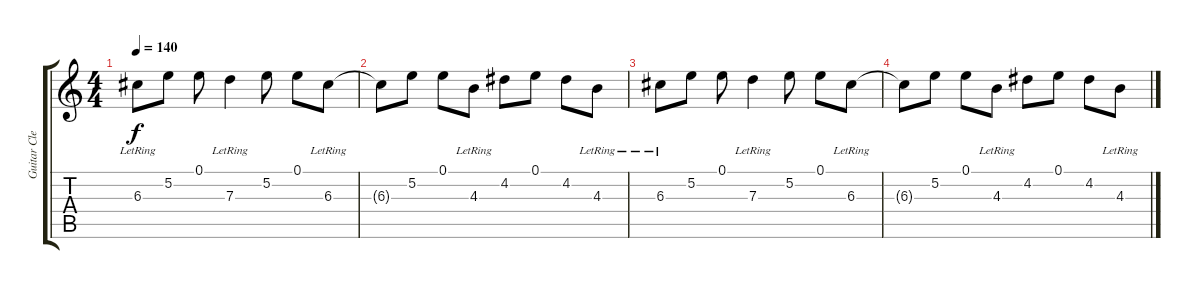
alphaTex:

\track ("Guitar Clean" "Guitar Cle") {instrument electricguitarclean}
\staff {score tabs}
\tuning (E4 B3 G3 D3 A2 E2) {hide}
\ts (4 4)
\tempo 140
\clef g2
\ks c
6.3{lr}.8{dy f} 5.2.8 0.1.8 7.3{lr}.4 5.2.8 0.1.8 6.3{lr}.8 |
6.3{t}.8{volume 1} 5.2.8 0.1.8 4.3{lr}.8 4.2.8 0.1.8 4.2.8 4.3{lr}.8 |
6.3{lr}.8 5.2.8 0.1.8 7.3{lr}.4 5.2.8 0.1.8 6.3{lr}.8 |
6.3{t}.8 5.2.8 0.1.8 4.3{lr}.8 4.2.8 0.1.8 4.2.8 4.3{lr}.8
